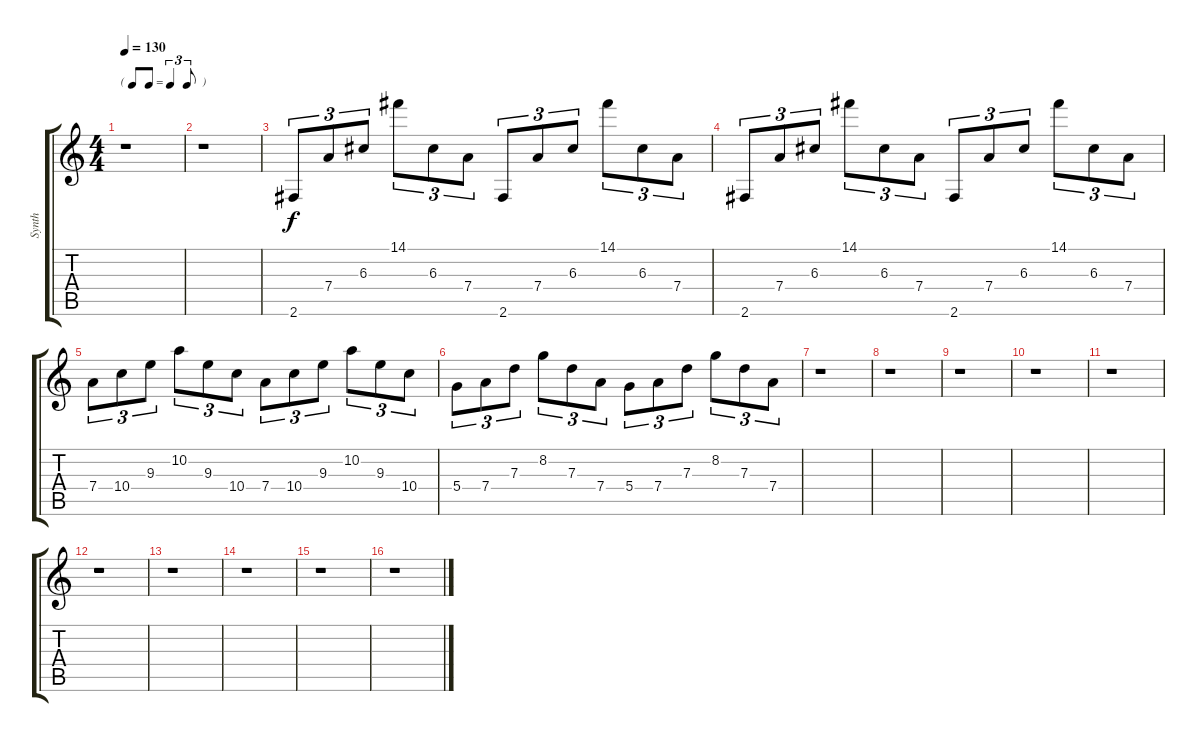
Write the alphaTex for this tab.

\track ("Synth" "Synth") {instrument synthbass1}
\staff {score tabs}
\tuning (E4 B3 G3 D3 A2 E2) {hide}
\ts (4 4)
\tf triplet8th
\tempo 130
\clef g2
\ks c
r.1{dy f} |
r.1 |
2.6.8{tu (3 2)} 7.4.8{tu (3 2)} 6.3.8{tu (3 2)} 14.1.8{tu (3 2)} 6.3.8{tu (3 2)} 7.4.8{tu (3 2)} 2.6.8{tu (3 2)} 7.4.8{tu (3 2)} 6.3.8{tu (3 2)} 14.1.8{tu (3 2)} 6.3.8{tu (3 2)} 7.4.8{tu (3 2)} |
2.6.8{tu (3 2)} 7.4.8{tu (3 2)} 6.3.8{tu (3 2)} 14.1.8{tu (3 2)} 6.3.8{tu (3 2)} 7.4.8{tu (3 2)} 2.6.8{tu (3 2)} 7.4.8{tu (3 2)} 6.3.8{tu (3 2)} 14.1.8{tu (3 2)} 6.3.8{tu (3 2)} 7.4.8{tu (3 2)} |
7.4.8{tu (3 2)} 10.4.8{tu (3 2)} 9.3.8{tu (3 2)} 10.2.8{tu (3 2)} 9.3.8{tu (3 2)} 10.4.8{tu (3 2)} 7.4.8{tu (3 2)} 10.4.8{tu (3 2)} 9.3.8{tu (3 2)} 10.2.8{tu (3 2)} 9.3.8{tu (3 2)} 10.4.8{tu (3 2)} |
5.4.8{tu (3 2)} 7.4.8{tu (3 2)} 7.3.8{tu (3 2)} 8.2.8{tu (3 2)} 7.3.8{tu (3 2)} 7.4.8{tu (3 2)} 5.4.8{tu (3 2)} 7.4.8{tu (3 2)} 7.3.8{tu (3 2)} 8.2.8{tu (3 2)} 7.3.8{tu (3 2)} 7.4.8{tu (3 2)} |
r.1 |
r.1 |
r.1 |
r.1 |
r.1 |
r.1 |
r.1 |
r.1 |
r.1 |
r.1
